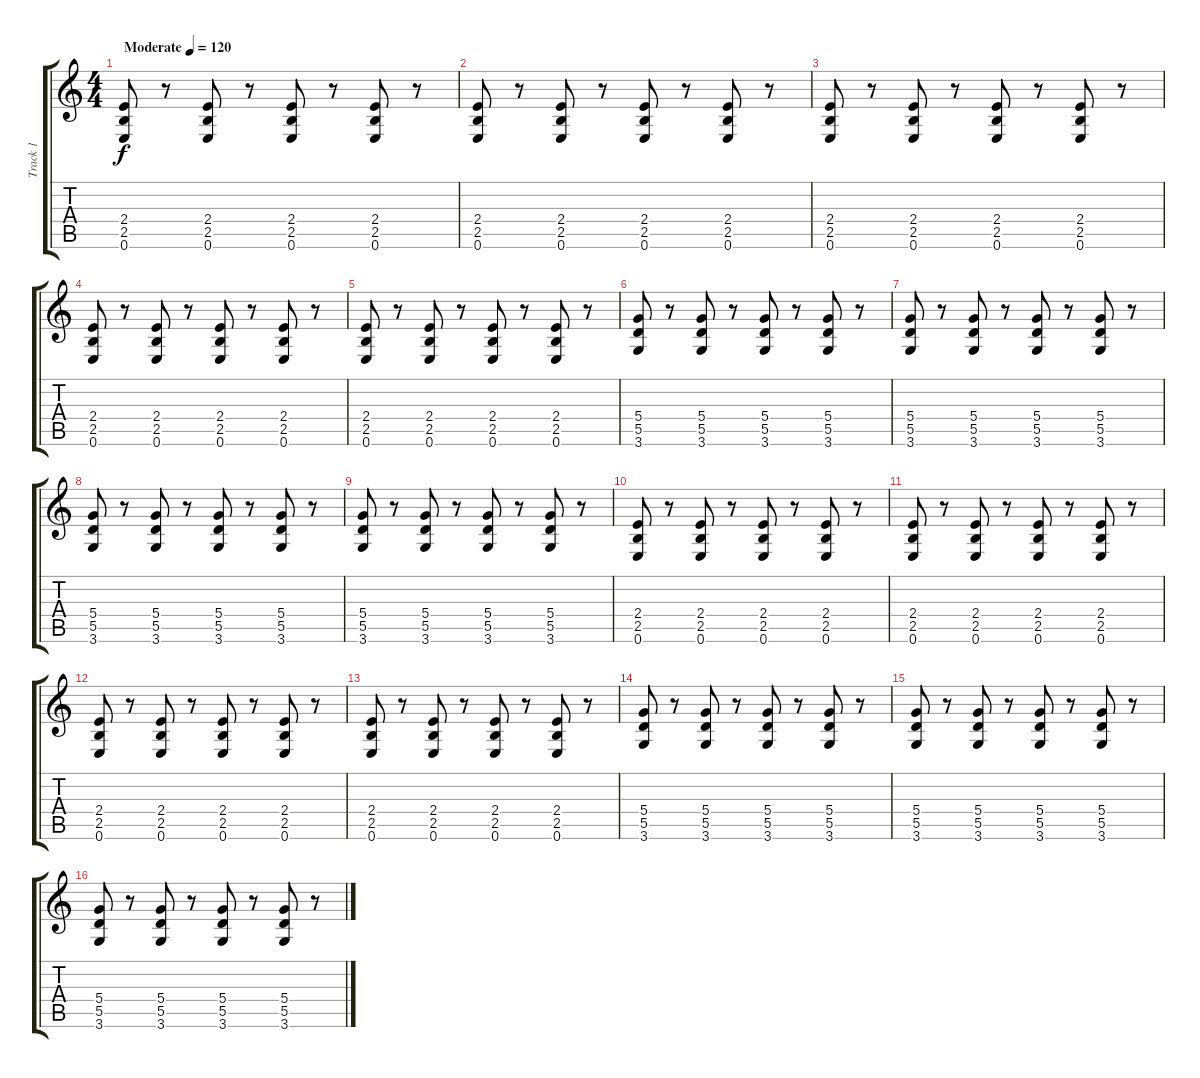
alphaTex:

\track ("Track 1" "Track 1") {instrument distortionguitar}
\staff {score tabs}
\tuning (E4 B3 G3 D3 A2 E2) {hide}
\ts (4 4)
\tempo (120 "Moderate")
\clef g2
\ks c
(2.4 2.5 0.6).8{dy f instrument distortionguitar} r.8 (2.4 2.5 0.6).8 r.8 (2.4 2.5 0.6).8 r.8 (2.4 2.5 0.6).8 r.8 |
(2.4 2.5 0.6).8 r.8 (2.4 2.5 0.6).8 r.8 (2.4 2.5 0.6).8 r.8 (2.4 2.5 0.6).8 r.8 |
(2.4 2.5 0.6).8 r.8 (2.4 2.5 0.6).8 r.8 (2.4 2.5 0.6).8 r.8 (2.4 2.5 0.6).8 r.8 |
(2.4 2.5 0.6).8 r.8 (2.4 2.5 0.6).8 r.8 (2.4 2.5 0.6).8 r.8 (2.4 2.5 0.6).8 r.8 |
(2.4 2.5 0.6).8 r.8 (2.4 2.5 0.6).8 r.8 (2.4 2.5 0.6).8 r.8 (2.4 2.5 0.6).8 r.8 |
(5.4 5.5 3.6).8 r.8 (5.4 5.5 3.6).8 r.8 (5.4 5.5 3.6).8 r.8 (5.4 5.5 3.6).8 r.8 |
(5.4 5.5 3.6).8 r.8 (5.4 5.5 3.6).8 r.8 (5.4 5.5 3.6).8 r.8 (5.4 5.5 3.6).8 r.8 |
(5.4 5.5 3.6).8 r.8 (5.4 5.5 3.6).8 r.8 (5.4 5.5 3.6).8 r.8 (5.4 5.5 3.6).8 r.8 |
(5.4 5.5 3.6).8 r.8 (5.4 5.5 3.6).8 r.8 (5.4 5.5 3.6).8 r.8 (5.4 5.5 3.6).8 r.8 |
(2.4 2.5 0.6).8 r.8 (2.4 2.5 0.6).8 r.8 (2.4 2.5 0.6).8 r.8 (2.4 2.5 0.6).8 r.8 |
(2.4 2.5 0.6).8 r.8 (2.4 2.5 0.6).8 r.8 (2.4 2.5 0.6).8 r.8 (2.4 2.5 0.6).8 r.8 |
(2.4 2.5 0.6).8 r.8 (2.4 2.5 0.6).8 r.8 (2.4 2.5 0.6).8 r.8 (2.4 2.5 0.6).8 r.8 |
(2.4 2.5 0.6).8 r.8 (2.4 2.5 0.6).8 r.8 (2.4 2.5 0.6).8 r.8 (2.4 2.5 0.6).8 r.8 |
(5.4 5.5 3.6).8 r.8 (5.4 5.5 3.6).8 r.8 (5.4 5.5 3.6).8 r.8 (5.4 5.5 3.6).8 r.8 |
(5.4 5.5 3.6).8 r.8 (5.4 5.5 3.6).8 r.8 (5.4 5.5 3.6).8 r.8 (5.4 5.5 3.6).8 r.8 |
(5.4 5.5 3.6).8 r.8 (5.4 5.5 3.6).8 r.8 (5.4 5.5 3.6).8 r.8 (5.4 5.5 3.6).8 r.8
